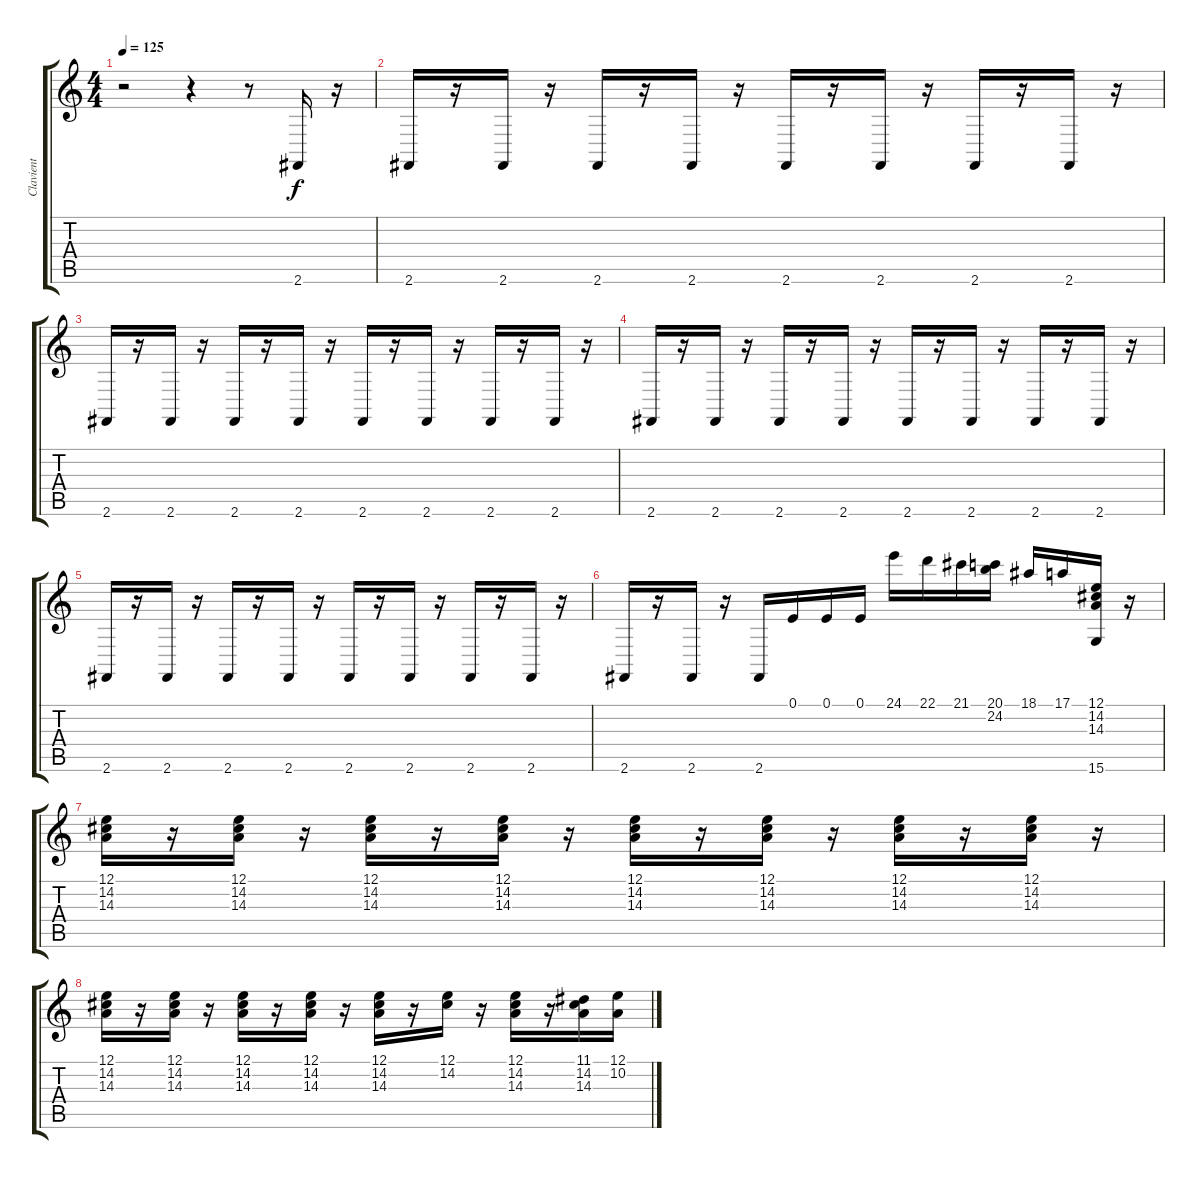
\track ("Clavient" "Clavient") {instrument clavinet}
\staff {score tabs}
\tuning (E4 B3 G3 D3 A2 E2) {hide}
\ts (4 4)
\tempo 125
\clef g2
\ks c
r.2{dy f instrument clavinet} r.4 r.8 2.6.16 r.16 |
2.6.16 r.16 2.6.16 r.16 2.6.16 r.16 2.6.16 r.16 2.6.16 r.16 2.6.16 r.16 2.6.16 r.16 2.6.16 r.16 |
2.6.16 r.16 2.6.16 r.16 2.6.16 r.16 2.6.16 r.16 2.6.16 r.16 2.6.16 r.16 2.6.16 r.16 2.6.16 r.16 |
2.6.16 r.16 2.6.16 r.16 2.6.16 r.16 2.6.16 r.16 2.6.16 r.16 2.6.16 r.16 2.6.16 r.16 2.6.16 r.16 |
2.6.16 r.16 2.6.16 r.16 2.6.16 r.16 2.6.16 r.16 2.6.16 r.16 2.6.16 r.16 2.6.16 r.16 2.6.16 r.16 |
2.6.16 r.16 2.6.16 r.16 2.6.16 0.1.16 0.1.16 0.1.16 24.1.16 22.1.16 21.1.16 (20.1 24.2).16 18.1.16 17.1.16 (12.1 14.2 14.3 15.6).16 r.16 |
(12.1 14.2 14.3).16 r.16 (12.1 14.2 14.3).16 r.16 (12.1 14.2 14.3).16 r.16 (12.1 14.2 14.3).16 r.16 (12.1 14.2 14.3).16 r.16 (12.1 14.2 14.3).16 r.16 (12.1 14.2 14.3).16 r.16 (12.1 14.2 14.3).16 r.16 |
(12.1 14.2 14.3).16 r.16 (12.1 14.2 14.3).16 r.16 (12.1 14.2 14.3).16 r.16 (12.1 14.2 14.3).16 r.16 (12.1 14.2 14.3).16 r.16 (12.1 14.2).16 r.16 (12.1 14.2 14.3).16 r.16 (11.1 14.2 14.3).16 (12.1 10.2).16
